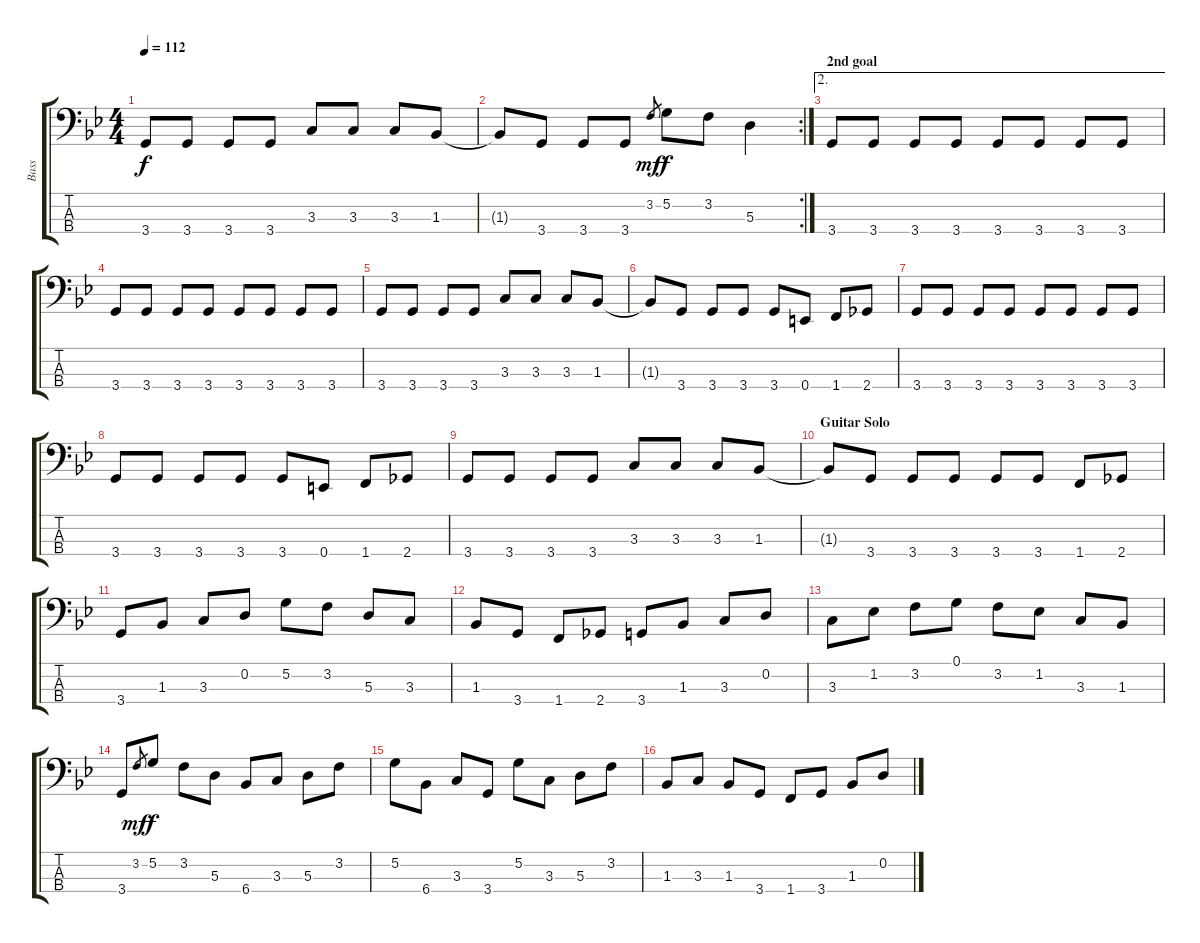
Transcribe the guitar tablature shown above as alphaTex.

\track ("Bass" "Bass") {instrument electricbasspick}
\staff {score tabs}
\tuning (G2 D2 A1 E1) {hide}
\ts (4 4)
\tempo 112
\clef f4
\ks bb
3.4.8{dy f} 3.4.8 3.4.8 3.4.8 3.3.8 3.3.8 3.3.8 1.3.8 |
\rc 2
1.3{t}.8 3.4.8 3.4.8 3.4.8 3.2.8{gr dy mf} 5.2.8{dy f} 3.2.8 5.3.4 |
\ae 2
\section ("" "2nd goal")
3.4.8 3.4.8 3.4.8 3.4.8 3.4.8 3.4.8 3.4.8 3.4.8 |
3.4.8 3.4.8 3.4.8 3.4.8 3.4.8 3.4.8 3.4.8 3.4.8 |
3.4.8 3.4.8 3.4.8 3.4.8 3.3.8 3.3.8 3.3.8 1.3.8 |
1.3{t}.8 3.4.8 3.4.8 3.4.8 3.4.8 0.4.8 1.4.8 2.4.8 |
3.4.8 3.4.8 3.4.8 3.4.8 3.4.8 3.4.8 3.4.8 3.4.8 |
3.4.8 3.4.8 3.4.8 3.4.8 3.4.8 0.4.8 1.4.8 2.4.8 |
3.4.8 3.4.8 3.4.8 3.4.8 3.3.8 3.3.8 3.3.8 1.3.8 |
\section ("" "Guitar Solo")
1.3{t}.8 3.4.8 3.4.8 3.4.8 3.4.8 3.4.8 1.4.8 2.4.8 |
3.4.8 1.3.8 3.3.8 0.2.8 5.2.8 3.2.8 5.3.8 3.3.8 |
1.3.8 3.4.8 1.4.8 2.4.8 3.4.8 1.3.8 3.3.8 0.2.8 |
3.3.8 1.2.8 3.2.8 0.1.8 3.2.8 1.2.8 3.3.8 1.3.8 |
3.4.8 3.2.8{gr dy mf} 5.2.8{dy f} 3.2.8 5.3.8 6.4.8 3.3.8 5.3.8 3.2.8 |
5.2.8 6.4.8 3.3.8 3.4.8 5.2.8 3.3.8 5.3.8 3.2.8 |
1.3.8 3.3.8 1.3.8 3.4.8 1.4.8 3.4.8 1.3.8 0.2.8
